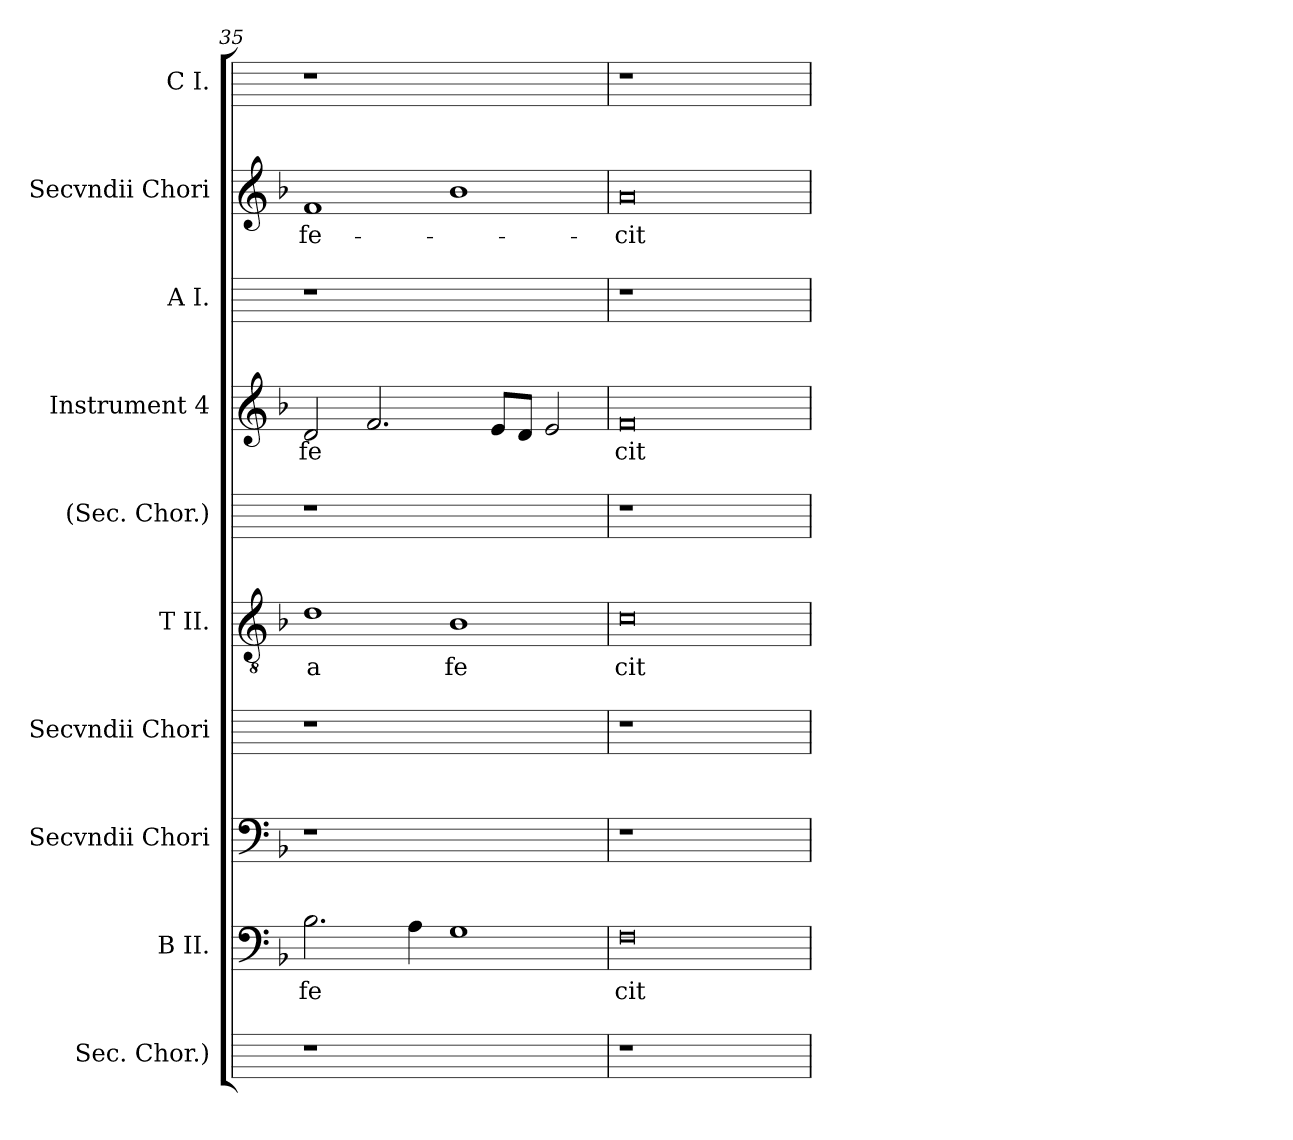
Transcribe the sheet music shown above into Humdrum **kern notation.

**kern	**kern	**text	**kern	**kern	**kern	**text	**kern	**kern	**text	**kern	**kern	**text	**kern
*part10	*part9	*part9	*part8	*part7	*part6	*part6	*part5	*part4	*part4	*part3	*part2	*part2	*part1
*staff10	*staff9	*staff9	*staff8	*staff7	*staff6	*staff6	*staff5	*staff4	*staff4	*staff3	*staff2	*staff2	*staff1
*I"Sec. Chor.)	*I"B II.	*	*I"Secvndii Chori	*I"Secvndii Chori	*I"T II.	*	*I"(Sec. Chor.)	*I"Instrument 4	*	*I"A I.	*I"Secvndii Chori	*	*I"C I.
*I'Ch	*I'B II.	*	*I'Sec. Chor.	*I'Ch	*I'T II.	*	*I'Ch	*	*	*I'A I.	*I'C II.	*	*I'C I.
*	*clefF4	*	*clefF4	*	*clefGv2	*	*	*clefG2	*	*	*clefG2	*	*
*	*k[b-]	*	*k[b-]	*	*k[b-]	*	*	*k[b-]	*	*	*k[b-]	*	*
*	*F:	*	*F:	*	*F:	*	*	*F:	*	*	*F:	*	*
=35	=35	=35	=35	=35	=35	=35	=35	=35	=35	=35	=35	=35	=35
!	!	!LO:LY:b:cj	!	!	!	!LO:LY:b:cj	!	!	!LO:LY:b:cj	!	!	!LO:LY:b:cj	!
1r	2.B-\	fe	1r	1r	1d	a	1r	2d/	fe	1r	1f	fe-	1r
.	.	.	.	.	.	.	.	2.f/	.	.	.	.	.
.	4A\	.	.	.	.	.	.	.	.	.	.	.	.
!	!	!	!	!	!	!LO:LY:b:cj	!	!	!	!	!	!	!
1ryy	1G	.	1ryy	1ryy	1B-	fe	1ryy	.	.	1ryy	1b-	.	1ryy
.	.	.	.	.	.	.	.	8e/L	.	.	.	.	.
.	.	.	.	.	.	.	.	8d/J	.	.	.	.	.
.	.	.	.	.	.	.	.	2e/	.	.	.	.	.
=36	=36	=36	=36	=36	=36	=36	=36	=36	=36	=36	=36	=36	=36
!	!	!LO:LY:b:cj	!	!	!	!LO:LY:b:cj	!	!	!LO:LY:b:cj	!	!	!LO:LY:b:cj	!
1r	0F	cit	1r	1r	0c	cit	1r	0f	cit	1r	0a	-cit	1r
1ryy	.	.	1ryy	1ryy	.	.	1ryy	.	.	1ryy	.	.	1ryy
=	=	=	=	=	=	=	=	=	=	=	=	=	=
*-	*-	*-	*-	*-	*-	*-	*-	*-	*-	*-	*-	*-	*-
